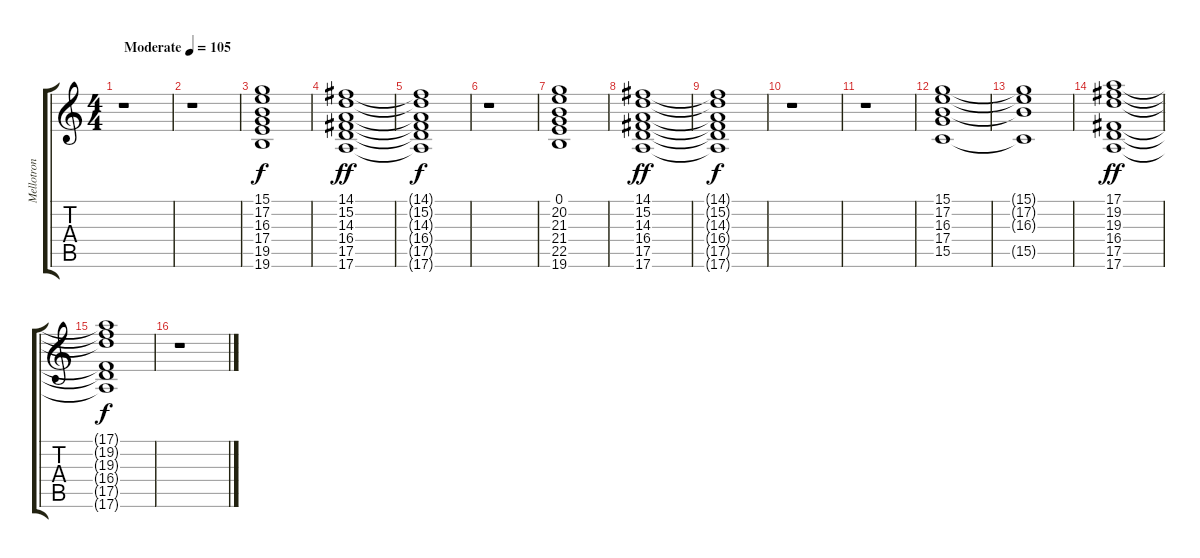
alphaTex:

\track ("Mellotron (strings)" "Mellotron ") {instrument stringensemble1}
\staff {score tabs}
\tuning (E4 B3 G3 D3 A2 E2) {hide}
\ts (4 4)
\tempo (105 "Moderate")
\clef g2
\ks c
r.1{dy f instrument stringensemble1} |
r.1 |
(15.1 17.2 16.3 17.4 19.5 19.6).1{volume 2} |
(14.1 15.2 14.3 16.4 17.5 17.6).1{dy ff volume 12} |
(14.1{t} 15.2{t} 14.3{t} 16.4{t} 17.5{t} 17.6{t}).1{dy f} |
r.1 |
(0.1 20.2 21.3 21.4 22.5 19.6).1{volume 2} |
(14.1 15.2 14.3 16.4 17.5 17.6).1{dy ff volume 12} |
(14.1{t} 15.2{t} 14.3{t} 16.4{t} 17.5{t} 17.6{t}).1{dy f} |
r.1 |
r.1 |
(15.1 17.2 16.3 17.4 15.5).1{volume 2} |
(15.1{t} 17.2{t} 16.3{t} 15.5{t}).1 |
(17.1 19.2 19.3 16.4 17.5 17.6).1{dy ff volume 16} |
(17.1{t} 19.2{t} 19.3{t} 16.4{t} 17.5{t} 17.6{t}).1{dy f} |
r.1
